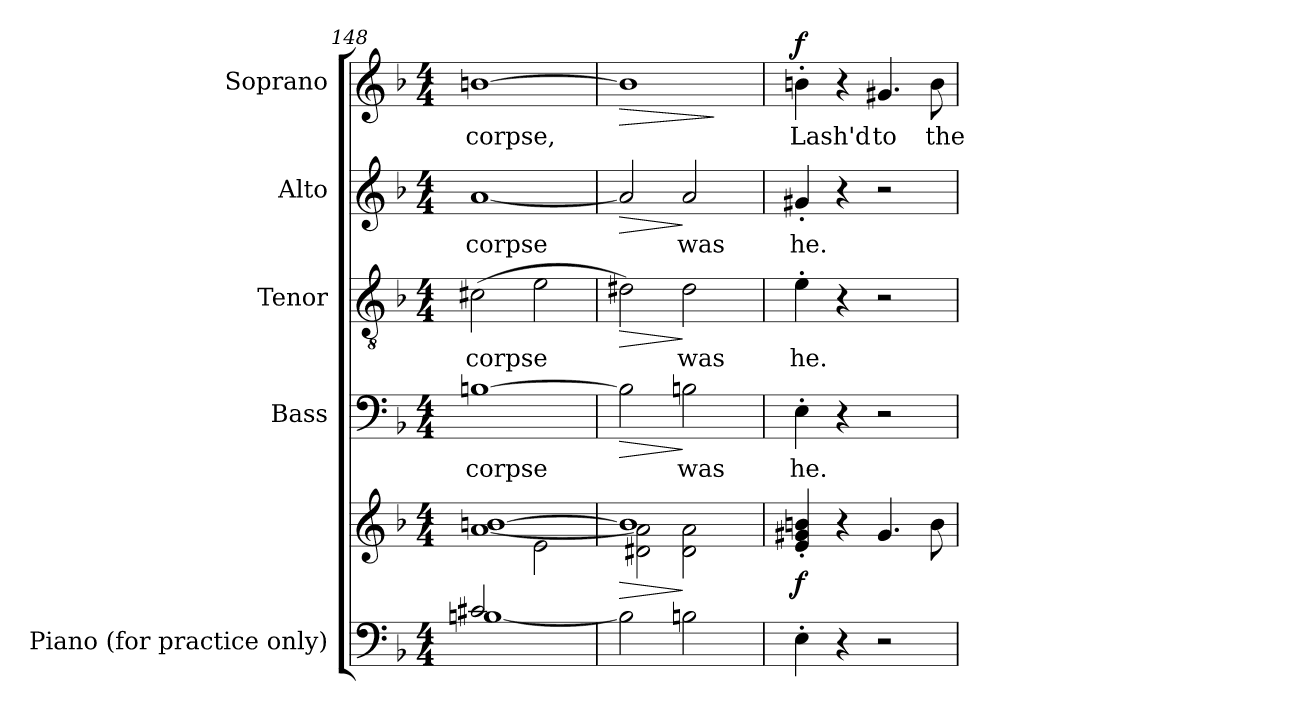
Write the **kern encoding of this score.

**kern	**kern	**dynam	**kern	**text	**dynam	**kern	**text	**dynam	**kern	**text	**dynam	**kern	**text	**dynam
*part5	*part5	*part5	*part4	*part4	*part4	*part3	*part3	*part3	*part2	*part2	*part2	*part1	*part1	*part1
*staff6	*staff5	*staff5/6	*staff4	*staff4	*staff4	*staff3	*staff3	*staff3	*staff2	*staff2	*staff2	*staff1	*staff1	*staff1
*I"Piano (for  practice only)	*	*	*I"Bass	*	*	*I"Tenor	*	*	*I"Alto	*	*	*I"Soprano	*	*
*I'Pno.	*	*	*I'B.	*	*	*I'T.	*	*	*I'A.	*	*	*I'S.	*	*
*clefF4	*clefG2	*	*clefF4	*	*	*clefGv2	*	*	*clefG2	*	*	*clefG2	*	*
*	*	*	*	*	*	*ITrd7c12	*	*	*	*	*	*	*	*
*k[b-]	*k[b-]	*	*k[b-]	*	*	*k[b-]	*	*	*k[b-]	*	*	*k[b-]	*	*
*F:	*F:	*	*F:	*	*	*F:	*	*	*F:	*	*	*F:	*	*
*M4/4	*M4/4	*	*M4/4	*	*	*M4/4	*	*	*M4/4	*	*	*M4/4	*	*
=148	=148	=148	=148	=148	=148	=148	=148	=148	=148	=148	=148	=148	=148	=148
*^	*^	*	*	*	*	*	*	*	*	*	*	*	*	*
!	!	!	!	!	!	!LO:LY:b:color=#000000	!	!	!	!	!	!	!	!	!	!
!	!	!	!	!	!	!	!	!	!LO:LY:b:color=#000000	!	!	!	!	!	!	!
!	!	!	!	!	!	!	!	!	!	!	!	!LO:LY:b:color=#000000	!	!	!	!
!	!	!	!	!	!	!	!	!	!	!	!	!	!	!	!LO:LY:b:color=#000000	!
2c#Xi/	[<1Bni	[>1ai [>1bni	2ryy	.	[>1Bni	corpse	.	(2C#Xi\	corpse	.	[<1ai	corpse	.	[>1bni	corpse,	.
2ryy	.	.	2ei\	.	.	.	.	2Ei\	.	.	.	.	.	.	.	.
*v	*v	*	*	*	*	*	*	*	*	*	*	*	*	*	*	*
!!LO:PB:g=z
=149	=149	=149	=149	=149	=149	=149	=149	=149	=149	=149	=149	=149	=149	=149	=149
!	!	!	!LO:HP:b	!	!	!LO:HP:b	!	!	!LO:HP:b	!	!	!LO:HP:b	!	!	!LO:HP:b
2Bi\]	1bi]	2d#Xi\ 2ai]	>	2Bi\]	.	>	2D#Xi\)	.	>	2ai/]	.	>	1bi]	.	>
!	!	!	!	!	!LO:LY:b:color=#000000	!	!	!	!	!	!	!	!	!	!
!	!	!	!	!	!	!	!	!LO:LY:b:color=#000000	!	!	!	!	!	!	!
!	!	!	!	!	!	!	!	!	!	!	!LO:LY:b:color=#000000	!	!	!	!
2Bni\	.	2d#i\ 2ai	]	2Bni\	was	]	2D#i\	was	]	2ai/	was	]	.	.	.
*	*v	*v	*	*	*	*	*	*	*	*	*	*	*	*	*
.	.	.	.	.	.	.	.	.	.	.	.	.	.	]
=150	=150	=150	=150	=150	=150	=150	=150	=150	=150	=150	=150	=150	=150	=150
!	!	!	!	!LO:LY:b:color=#000000	!	!	!	!	!	!	!	!	!	!
!	!	!	!	!	!	!	!LO:LY:b:color=#000000	!	!	!	!	!	!	!
!	!	!	!	!	!	!	!	!	!	!LO:LY:b:color=#000000	!	!	!	!
!	!	!	!	!	!	!	!	!	!	!	!	!	!LO:LY:b:color=#000000	!
4E'i\	4ei/' 4g#Xi' 4bni'	f	4E'i\	he.	.	4E'i\	he.	.	4g#X'i/	he.	.	4bn'i\	Lash'd	f
4r	4r	.	4r	.	.	4r	.	.	4r	.	.	4r	.	.
!	!	!	!	!	!	!	!	!	!	!	!	!	!LO:LY:b:color=#000000	!
2r	4.g#i/	.	2r	.	.	2r	.	.	2r	.	.	4.g#Xi/	to	.
!	!	!	!	!	!	!	!	!	!	!	!	!	!LO:LY:b:color=#000000	!
.	8bi\	.	.	.	.	.	.	.	.	.	.	8bi\	the	.
=	=	=	=	=	=	=	=	=	=	=	=	=	=	=
*-	*-	*-	*-	*-	*-	*-	*-	*-	*-	*-	*-	*-	*-	*-
